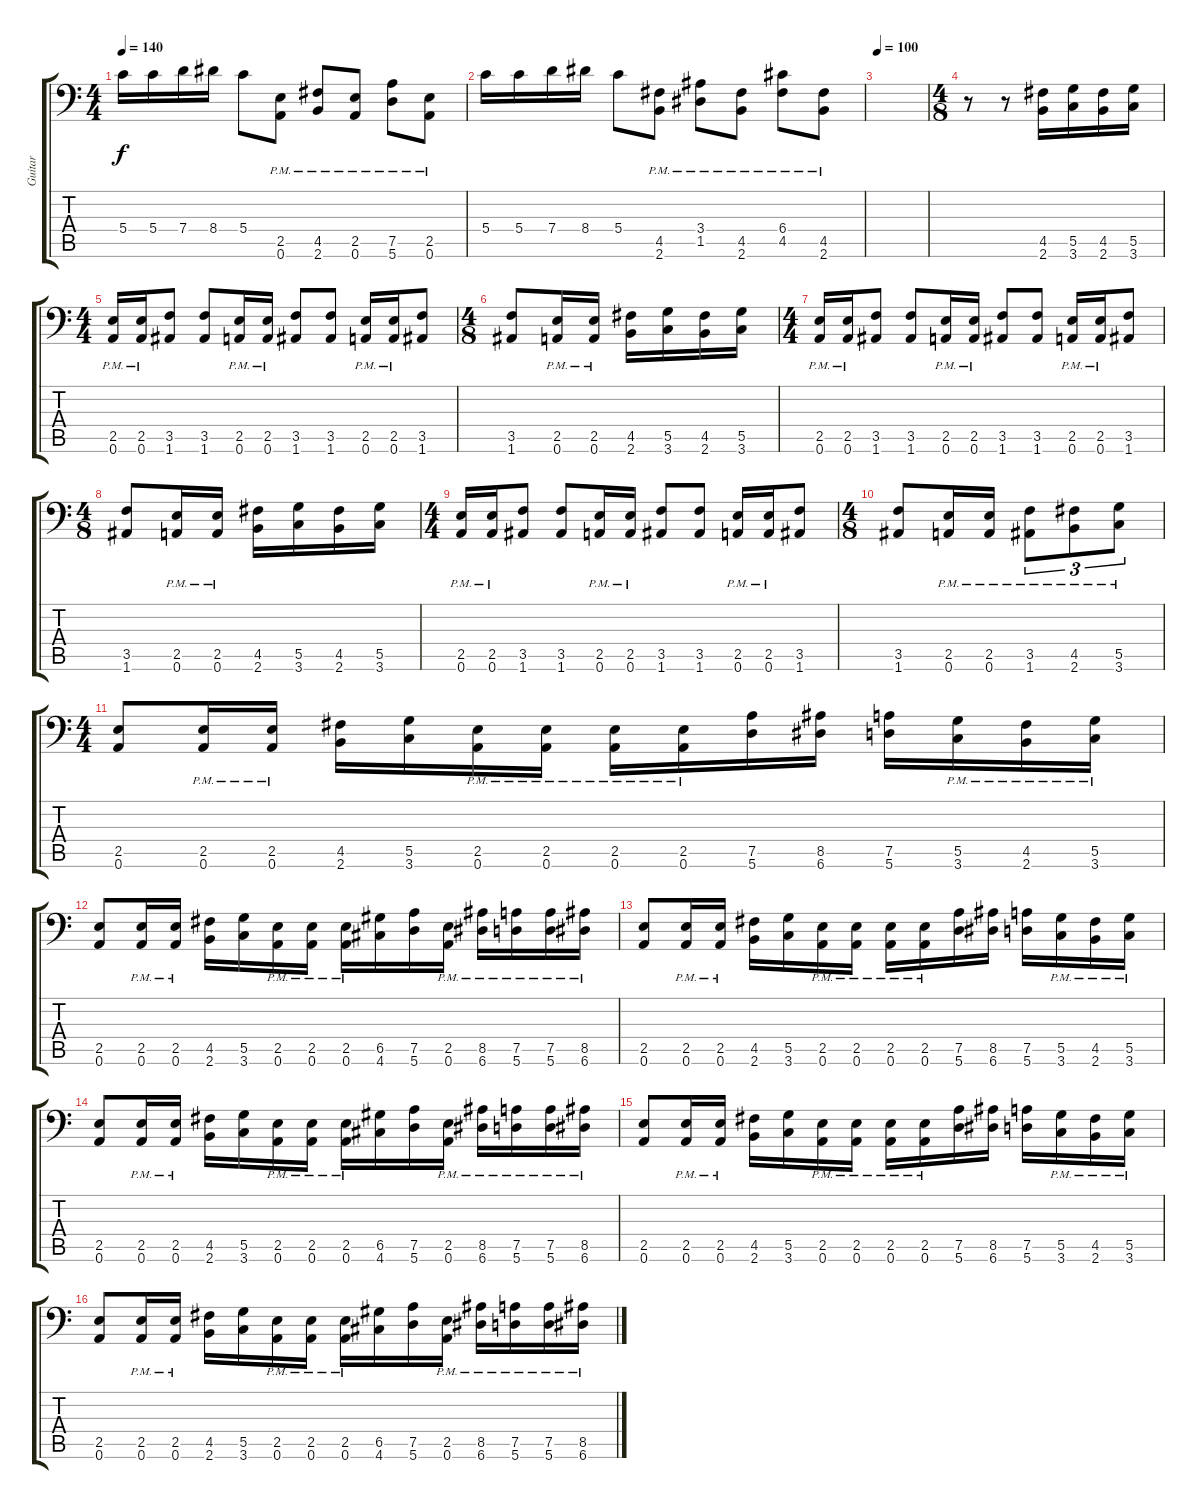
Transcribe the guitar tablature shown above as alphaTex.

\track ("Guitar" "Guitar") {instrument distortionguitar}
\staff {score tabs}
\tuning (A3 E3 C3 G2 D2 A1) {hide}
\ts (4 4)
\tempo 140
\clef f4
\ks c
5.4.16{dy f} 5.4.16 7.4.16 8.4.16 5.4.8 (2.5{pm} 0.6{pm}).8 (4.5{pm} 2.6{pm}).8 (2.5{pm} 0.6{pm}).8 (7.5{pm} 5.6{pm}).8 (2.5{pm} 0.6{pm}).8 |
5.4.16 5.4.16 7.4.16 8.4.16 5.4.8 (4.5{pm} 2.6{pm}).8 (3.4{pm} 1.5{pm}).8 (4.5{pm} 2.6{pm}).8 (6.4{pm} 4.5{pm}).8 (4.5{pm} 2.6{pm}).8 |
\tempo 100
|
\ts (4 8)
r.8 r.8 (4.5 2.6).16 (5.5 3.6).16 (4.5 2.6).16 (5.5 3.6).16 |
\ts (4 4)
(2.5{pm} 0.6{pm}).16 (2.5{pm} 0.6{pm}).16 (3.5 1.6).8 (3.5 1.6).8 (2.5{pm} 0.6{pm}).16 (2.5{pm} 0.6{pm}).16 (3.5 1.6).8 (3.5 1.6).8 (2.5{pm} 0.6{pm}).16 (2.5{pm} 0.6{pm}).16 (3.5 1.6).8 |
\ts (4 8)
(3.5 1.6).8 (2.5{pm} 0.6{pm}).16 (2.5{pm} 0.6{pm}).16 (4.5 2.6).16 (5.5 3.6).16 (4.5 2.6).16 (5.5 3.6).16 |
\ts (4 4)
(2.5{pm} 0.6{pm}).16 (2.5{pm} 0.6{pm}).16 (3.5 1.6).8 (3.5 1.6).8 (2.5{pm} 0.6{pm}).16 (2.5{pm} 0.6{pm}).16 (3.5 1.6).8 (3.5 1.6).8 (2.5{pm} 0.6{pm}).16 (2.5{pm} 0.6{pm}).16 (3.5 1.6).8 |
\ts (4 8)
(3.5 1.6).8 (2.5{pm} 0.6{pm}).16 (2.5{pm} 0.6{pm}).16 (4.5 2.6).16 (5.5 3.6).16 (4.5 2.6).16 (5.5 3.6).16 |
\ts (4 4)
(2.5{pm} 0.6{pm}).16 (2.5{pm} 0.6{pm}).16 (3.5 1.6).8 (3.5 1.6).8 (2.5{pm} 0.6{pm}).16 (2.5{pm} 0.6{pm}).16 (3.5 1.6).8 (3.5 1.6).8 (2.5{pm} 0.6{pm}).16 (2.5{pm} 0.6{pm}).16 (3.5 1.6).8 |
\ts (4 8)
(3.5 1.6).8 (2.5{pm} 0.6{pm}).16 (2.5{pm} 0.6{pm}).16 (3.5{pm} 1.6{pm}).8{tu (3 2)} (4.5{pm} 2.6{pm}).8{tu (3 2)} (5.5{pm} 3.6{pm}).8{tu (3 2)} |
\ts (4 4)
(2.5 0.6).8 (2.5{pm} 0.6{pm}).16 (2.5{pm} 0.6{pm}).16 (4.5 2.6).16 (5.5 3.6).16 (2.5{pm} 0.6{pm}).16 (2.5{pm} 0.6{pm}).16 (2.5{pm} 0.6{pm}).16 (2.5{pm} 0.6{pm}).16 (7.5 5.6).16 (8.5 6.6).16 (7.5 5.6).16 (5.5{pm} 3.6{pm}).16 (4.5{pm} 2.6{pm}).16 (5.5{pm} 3.6{pm}).16 |
(2.5 0.6).8 (2.5{pm} 0.6{pm}).16 (2.5{pm} 0.6{pm}).16 (4.5 2.6).16 (5.5 3.6).16 (2.5{pm} 0.6{pm}).16 (2.5{pm} 0.6{pm}).16 (2.5{pm} 0.6{pm}).16 (6.5 4.6).16 (7.5 5.6).16 (2.5{pm} 0.6{pm}).16 (8.5{pm} 6.6{pm}).16 (7.5{pm} 5.6{pm}).16 (7.5{pm} 5.6{pm}).16 (8.5{pm} 6.6{pm}).16 |
(2.5 0.6).8 (2.5{pm} 0.6{pm}).16 (2.5{pm} 0.6{pm}).16 (4.5 2.6).16 (5.5 3.6).16 (2.5{pm} 0.6{pm}).16 (2.5{pm} 0.6{pm}).16 (2.5{pm} 0.6{pm}).16 (2.5{pm} 0.6{pm}).16 (7.5 5.6).16 (8.5 6.6).16 (7.5 5.6).16 (5.5{pm} 3.6{pm}).16 (4.5{pm} 2.6{pm}).16 (5.5{pm} 3.6{pm}).16 |
(2.5 0.6).8 (2.5{pm} 0.6{pm}).16 (2.5{pm} 0.6{pm}).16 (4.5 2.6).16 (5.5 3.6).16 (2.5{pm} 0.6{pm}).16 (2.5{pm} 0.6{pm}).16 (2.5{pm} 0.6{pm}).16 (6.5 4.6).16 (7.5 5.6).16 (2.5{pm} 0.6{pm}).16 (8.5{pm} 6.6{pm}).16 (7.5{pm} 5.6{pm}).16 (7.5{pm} 5.6{pm}).16 (8.5{pm} 6.6{pm}).16 |
(2.5 0.6).8 (2.5{pm} 0.6{pm}).16 (2.5{pm} 0.6{pm}).16 (4.5 2.6).16 (5.5 3.6).16 (2.5{pm} 0.6{pm}).16 (2.5{pm} 0.6{pm}).16 (2.5{pm} 0.6{pm}).16 (2.5{pm} 0.6{pm}).16 (7.5 5.6).16 (8.5 6.6).16 (7.5 5.6).16 (5.5{pm} 3.6{pm}).16 (4.5{pm} 2.6{pm}).16 (5.5{pm} 3.6{pm}).16 |
(2.5 0.6).8 (2.5{pm} 0.6{pm}).16 (2.5{pm} 0.6{pm}).16 (4.5 2.6).16 (5.5 3.6).16 (2.5{pm} 0.6{pm}).16 (2.5{pm} 0.6{pm}).16 (2.5{pm} 0.6{pm}).16 (6.5 4.6).16 (7.5 5.6).16 (2.5{pm} 0.6{pm}).16 (8.5{pm} 6.6{pm}).16 (7.5{pm} 5.6{pm}).16 (7.5{pm} 5.6{pm}).16 (8.5{pm} 6.6{pm}).16
